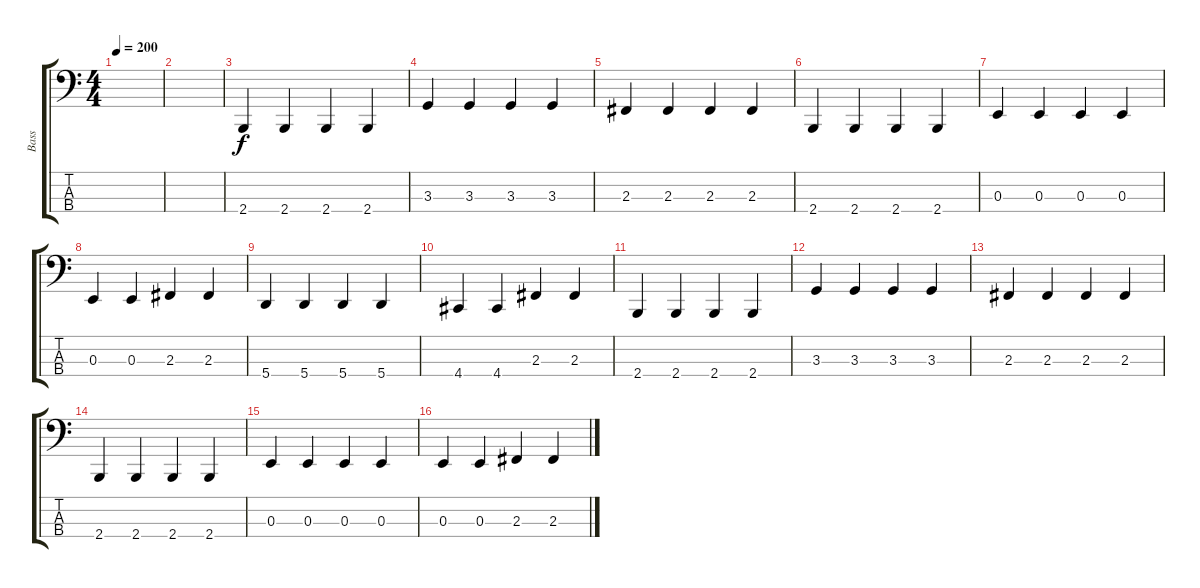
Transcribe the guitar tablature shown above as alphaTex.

\track ("Bass" "Bass") {instrument electricbassfinger}
\staff {score tabs}
\tuning (D2 A1 E1 A0) {hide}
\ts (4 4)
\tempo 200
\clef f4
\ks c
|
|
2.4.4 2.4.4 2.4.4 2.4.4 |
3.3.4 3.3.4 3.3.4 3.3.4 |
2.3.4 2.3.4 2.3.4 2.3.4 |
2.4.4 2.4.4 2.4.4 2.4.4 |
0.3.4 0.3.4 0.3.4 0.3.4 |
0.3.4 0.3.4 2.3.4 2.3.4 |
5.4.4 5.4.4 5.4.4 5.4.4 |
4.4.4 4.4.4 2.3.4 2.3.4 |
2.4.4 2.4.4 2.4.4 2.4.4 |
3.3.4 3.3.4 3.3.4 3.3.4 |
2.3.4 2.3.4 2.3.4 2.3.4 |
2.4.4 2.4.4 2.4.4 2.4.4 |
0.3.4 0.3.4 0.3.4 0.3.4 |
0.3.4 0.3.4 2.3.4 2.3.4
